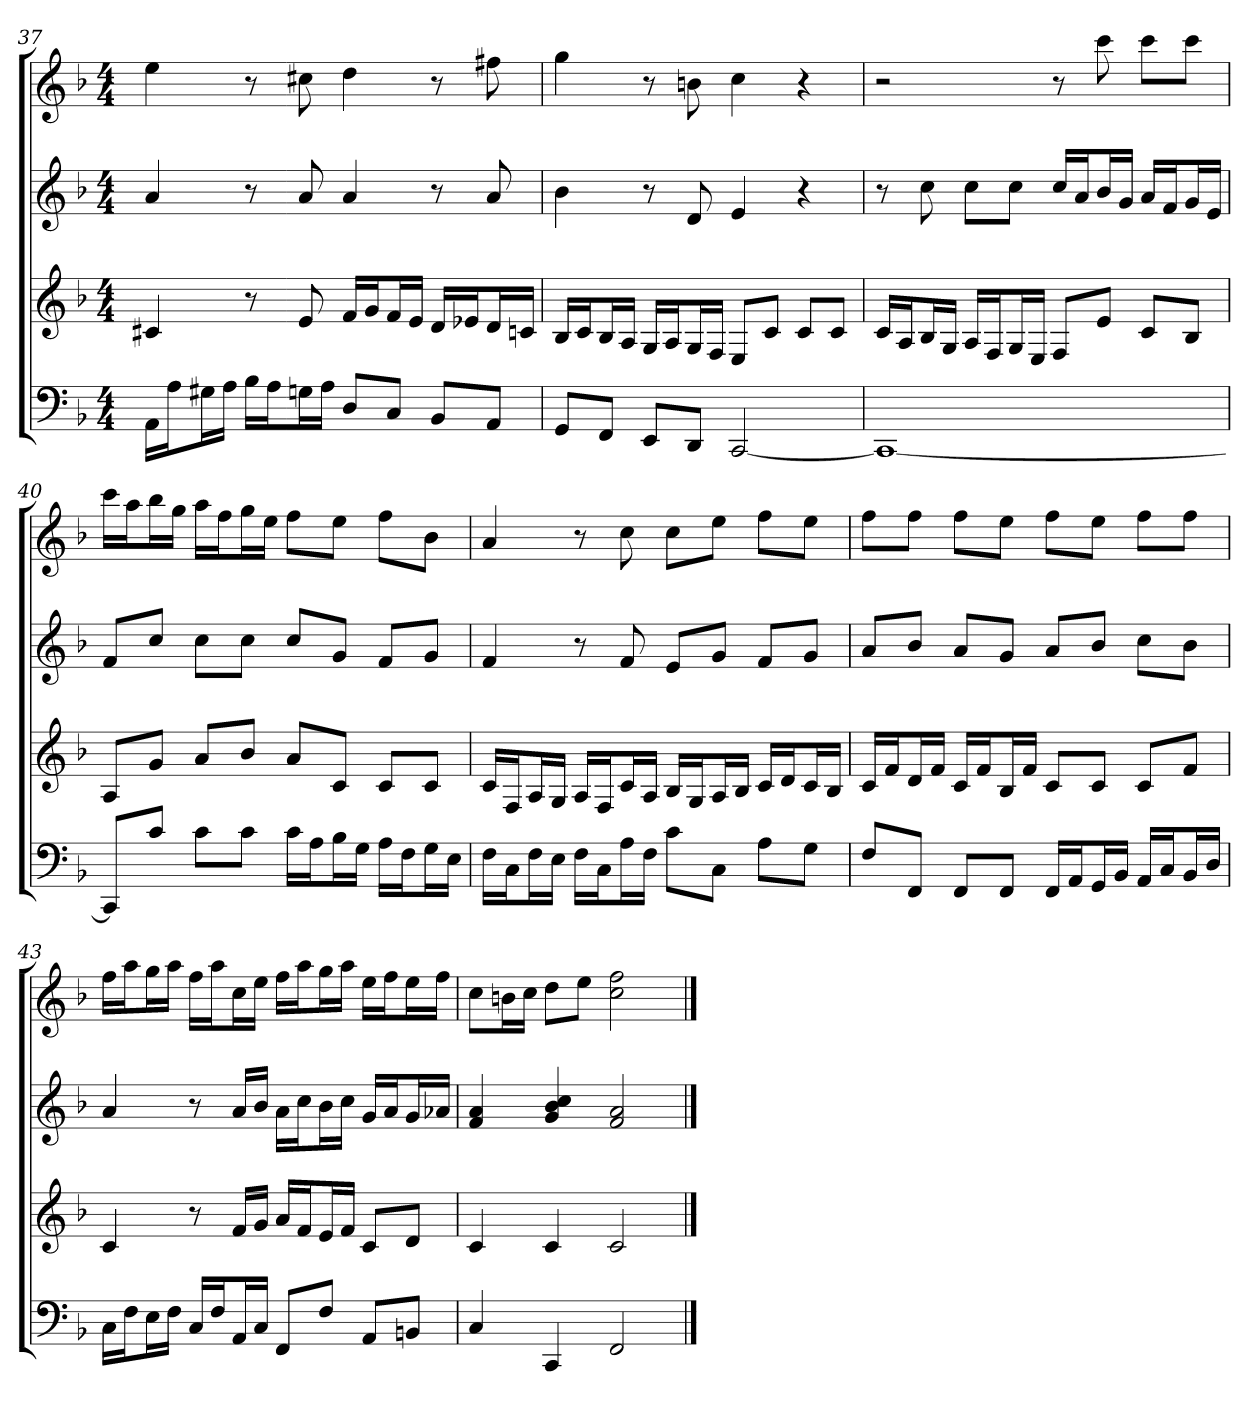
**kern	**kern	**kern	**kern
*part4	*part3	*part2	*part1
*staff4	*staff3	*staff2	*staff1
*k[b-]	*k[b-]	*k[b-]	*k[b-]
*M4/4	*M4/4	*M4/4	*M4/4
=37	=37	=37	=37
16AALL	4c#X	4a	4ee
16AJ	.	.	.
16G#XL	.	.	.
16AJJ	.	.	.
16B-LL	8r	8r	8r
16AJ	.	.	.
16GnL	8e	8a	8cc#X
16AJJ	.	.	.
8DL	16fLL	4a	4dd
.	16gJ	.	.
8CJ	16fL	.	.
.	16eJJ	.	.
8BB-L	16dLL	8r	8r
.	16e-XJ	.	.
8AAJ	16dL	8a	8ff#X
.	16cnJJ	.	.
=38	=38	=38	=38
8GGL	16B-LL	4b-	4gg
.	16cJ	.	.
8FFJ	16B-L	.	.
.	16AJJ	.	.
8EEL	16GLL	8r	8r
.	16AJ	.	.
8DDJ	16GL	8d	8bn
.	16FJJ	.	.
[2CC	8EL	4e	4cc
.	8cJ	.	.
.	8cL	4r	4r
.	8cJ	.	.
=39	=39	=39	=39
1CC_	16cLL	8r	2r
.	16AJ	.	.
.	16B-L	8cc	.
.	16GJJ	.	.
.	16ALL	8ccL	.
.	16FJ	.	.
.	16GL	8ccJ	.
.	16EJJ	.	.
.	8FL	16ccLL	8r
.	.	16aJ	.
.	8eJ	16b-L	8ccc
.	.	16gJJ	.
.	8cL	16aLL	8cccL
.	.	16fJ	.
.	8B-J	16gL	8cccJ
.	.	16eJJ	.
=40	=40	=40	=40
8CCL]	8AL	8fL	16cccLL
.	.	.	16aaJ
8cJ	8gJ	8ccJ	16bb-L
.	.	.	16ggJJ
8cL	8aL	8ccL	16aaLL
.	.	.	16ffJ
8cJ	8b-J	8ccJ	16ggL
.	.	.	16eeJJ
16cLL	8aL	8ccL	8ffL
16AJ	.	.	.
16B-L	8cJ	8gJ	8eeJ
16GJJ	.	.	.
16ALL	8cL	8fL	8ffL
16FJ	.	.	.
16GL	8cJ	8gJ	8b-J
16EJJ	.	.	.
=41	=41	=41	=41
16FLL	16cLL	4f	4a
16CJ	16FJ	.	.
16FL	16AL	.	.
16EJJ	16GJJ	.	.
16FLL	16ALL	8r	8r
16CJ	16FJ	.	.
16AL	16cL	8f	8cc
16FJJ	16AJJ	.	.
8cL	16B-LL	8eL	8ccL
.	16GJ	.	.
8CJ	16AL	8gJ	8eeJ
.	16B-JJ	.	.
8AL	16cLL	8fL	8ffL
.	16dJ	.	.
8GJ	16cL	8gJ	8eeJ
.	16B-JJ	.	.
=42	=42	=42	=42
8FL	16cLL	8aL	8ffL
.	16fJ	.	.
8FFJ	16dL	8b-J	8ffJ
.	16fJJ	.	.
8FFL	16cLL	8aL	8ffL
.	16fJ	.	.
8FFJ	16B-L	8gJ	8eeJ
.	16fJJ	.	.
16FFLL	8cL	8aL	8ffL
16AAJ	.	.	.
16GGL	8cJ	8b-J	8eeJ
16BB-JJ	.	.	.
16AALL	8cL	8ccL	8ffL
16CJ	.	.	.
16BB-L	8fJ	8b-J	8ffJ
16DJJ	.	.	.
=43	=43	=43	=43
16CLL	4c	4a	16ffLL
16FJ	.	.	16aaJ
16EL	.	.	16ggL
16FJJ	.	.	16aaJJ
16CLL	8r	8r	16ffLL
16FJ	.	.	16aaJ
16AAL	16fLL	16aLL	16ccL
16CJJ	16gJJ	16b-JJ	16eeJJ
8FFL	16aLL	16aLL	16ffLL
.	16fJ	16ccJ	16aaJ
8FJ	16eL	16b-L	16ggL
.	16fJJ	16ccJJ	16aaJJ
8AAL	8cL	16gLL	16eeLL
.	.	16aJ	16ffJ
8BBnJ	8dJ	16gL	16eeL
.	.	16a-XJJ	16ffJJ
=44	=44	=44	=44
4C	4c	4f 4a	8ccL
.	.	.	16bnL
.	.	.	16ccJJ
4CC	4c	4g 4b- 4cc	8ddL
.	.	.	8eeJ
2FF	2c	2f 2a	2cc 2ff
==	==	==	==
*-	*-	*-	*-
